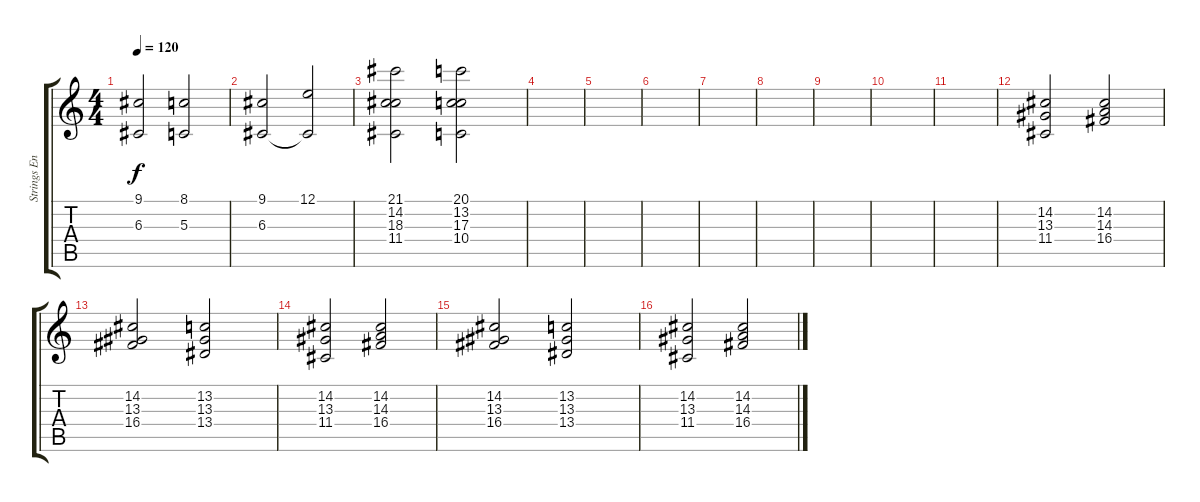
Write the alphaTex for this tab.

\track ("Strings Ensemble" "Strings En") {instrument stringensemble1}
\staff {score tabs}
\tuning (E4 B3 G3 D3 A2 E2) {hide}
\ts (4 4)
\tempo 120
\clef g2
\ks c
(9.1 6.3).2{dy f} (8.1 5.3).2 |
(9.1 6.3).2 (12.1 6.3{t}).2 |
(21.1 14.2 18.3 11.4).2 (20.1 13.2 17.3 10.4).2 |
|
|
|
|
|
|
|
|
(14.2 13.3 11.4).2 (14.2 14.3 16.4).2 |
(14.2 13.3 16.4).2 (13.2 13.3 13.4).2 |
(14.2 13.3 11.4).2 (14.2 14.3 16.4).2 |
(14.2 13.3 16.4).2 (13.2 13.3 13.4).2 |
(14.2 13.3 11.4).2 (14.2 14.3 16.4).2
